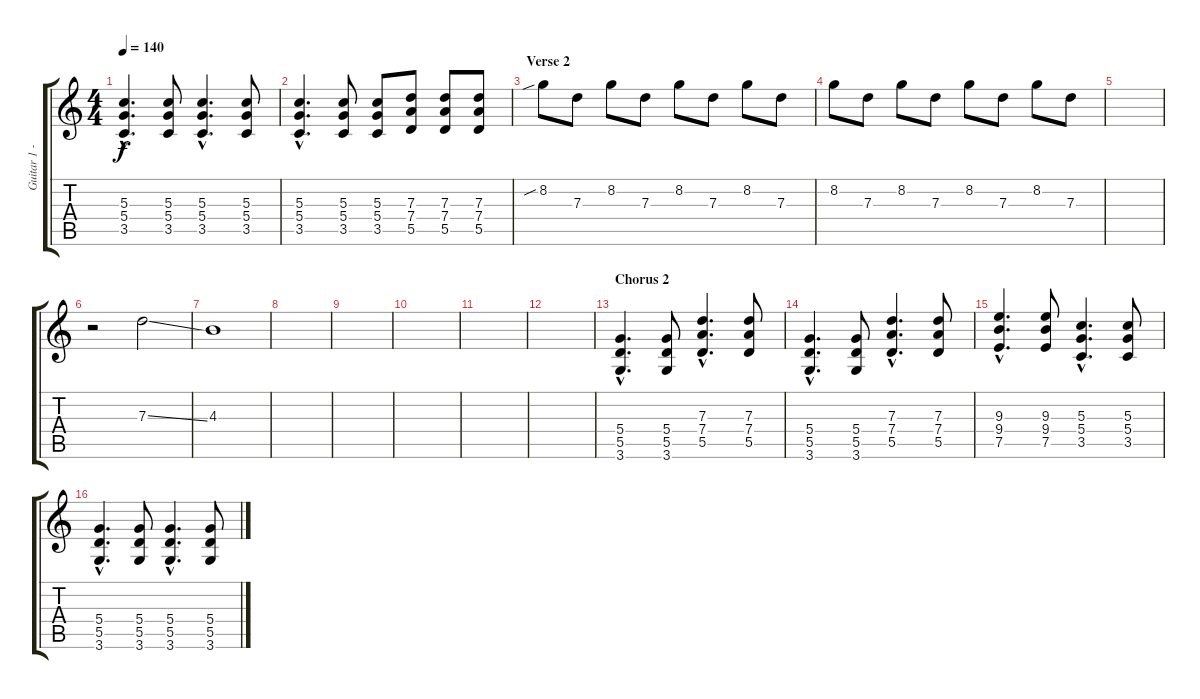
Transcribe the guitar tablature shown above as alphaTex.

\track ("Guitar 1 - Chris Cheney" "Guitar 1 -") {instrument overdrivenguitar}
\staff {score tabs}
\tuning (E4 B3 G3 D3 A2 E2) {hide}
\ts (4 4)
\tempo 140
\clef g2
\ks c
(5.3{hac} 5.4{hac} 3.5{hac}).4{d dy f} (5.3 5.4 3.5).8 (5.3{hac} 5.4{hac} 3.5{hac}).4{d} (5.3 5.4 3.5).8 |
(5.3{hac} 5.4{hac} 3.5{hac}).4{d} (5.3 5.4 3.5).8 (5.3 5.4 3.5).8 (7.3 7.4 5.5).8 (7.3 7.4 5.5).8 (7.3 7.4 5.5).8 |
\section ("" "Verse 2")
8.2{sib}.8{volume 0 instrument overdrivenguitar} 7.3.8 8.2.8 7.3.8 8.2.8 7.3.8 8.2.8 7.3.8 |
8.2.8 7.3.8 8.2.8 7.3.8 8.2.8 7.3.8 8.2.8 7.3.8 |
|
r.2 7.3{ss}.2 |
4.3.1 |
|
|
|
|
|
\section ("" "Chorus 2")
(5.4{hac} 5.5{hac} 3.6{hac}).4{d volume 10} (5.4 5.5 3.6).8 (7.3{hac} 7.4{hac} 5.5{hac}).4{d} (7.3 7.4 5.5).8 |
(5.4{hac} 5.5{hac} 3.6{hac}).4{d} (5.4 5.5 3.6).8 (7.3{hac} 7.4{hac} 5.5{hac}).4{d} (7.3 7.4 5.5).8 |
(9.3{hac} 9.4{hac} 7.5{hac}).4{d} (9.3 9.4 7.5).8 (5.3{hac} 5.4{hac} 3.5{hac}).4{d} (5.3 5.4 3.5).8 |
(5.4{hac} 5.5{hac} 3.6{hac}).4{d} (5.4 5.5 3.6).8 (5.4{hac} 5.5{hac} 3.6{hac}).4{d} (5.4 5.5 3.6).8
